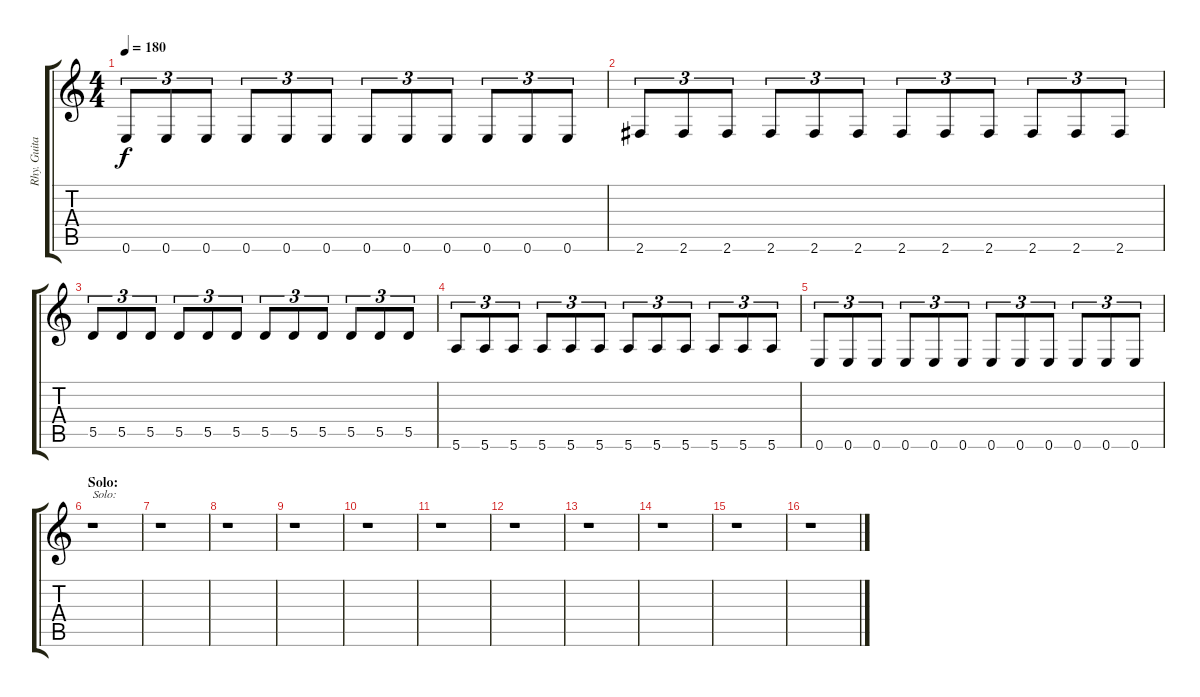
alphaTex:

\track ("Rhy. Guitar 1" "Rhy. Guita") {instrument distortionguitar}
\staff {score tabs}
\tuning (E4 B3 G3 D3 A2 E2) {hide}
\ts (4 4)
\tempo 180
\clef g2
\ks c
0.6.8{tu (3 2) dy f} 0.6.8{tu (3 2)} 0.6.8{tu (3 2)} 0.6.8{tu (3 2)} 0.6.8{tu (3 2)} 0.6.8{tu (3 2)} 0.6.8{tu (3 2)} 0.6.8{tu (3 2)} 0.6.8{tu (3 2)} 0.6.8{tu (3 2)} 0.6.8{tu (3 2)} 0.6.8{tu (3 2)} |
2.6.8{tu (3 2)} 2.6.8{tu (3 2)} 2.6.8{tu (3 2)} 2.6.8{tu (3 2)} 2.6.8{tu (3 2)} 2.6.8{tu (3 2)} 2.6.8{tu (3 2)} 2.6.8{tu (3 2)} 2.6.8{tu (3 2)} 2.6.8{tu (3 2)} 2.6.8{tu (3 2)} 2.6.8{tu (3 2)} |
5.5.8{tu (3 2)} 5.5.8{tu (3 2)} 5.5.8{tu (3 2)} 5.5.8{tu (3 2)} 5.5.8{tu (3 2)} 5.5.8{tu (3 2)} 5.5.8{tu (3 2)} 5.5.8{tu (3 2)} 5.5.8{tu (3 2)} 5.5.8{tu (3 2)} 5.5.8{tu (3 2)} 5.5.8{tu (3 2)} |
5.6.8{tu (3 2)} 5.6.8{tu (3 2)} 5.6.8{tu (3 2)} 5.6.8{tu (3 2)} 5.6.8{tu (3 2)} 5.6.8{tu (3 2)} 5.6.8{tu (3 2)} 5.6.8{tu (3 2)} 5.6.8{tu (3 2)} 5.6.8{tu (3 2)} 5.6.8{tu (3 2)} 5.6.8{tu (3 2)} |
0.6.8{tu (3 2)} 0.6.8{tu (3 2)} 0.6.8{tu (3 2)} 0.6.8{tu (3 2)} 0.6.8{tu (3 2)} 0.6.8{tu (3 2)} 0.6.8{tu (3 2)} 0.6.8{tu (3 2)} 0.6.8{tu (3 2)} 0.6.8{tu (3 2)} 0.6.8{tu (3 2)} 0.6.8{tu (3 2)} |
\section ("" "Solo:")
r.1{txt "Solo:"} |
r.1 |
r.1 |
r.1 |
r.1 |
r.1 |
r.1 |
r.1 |
r.1 |
r.1 |
r.1
